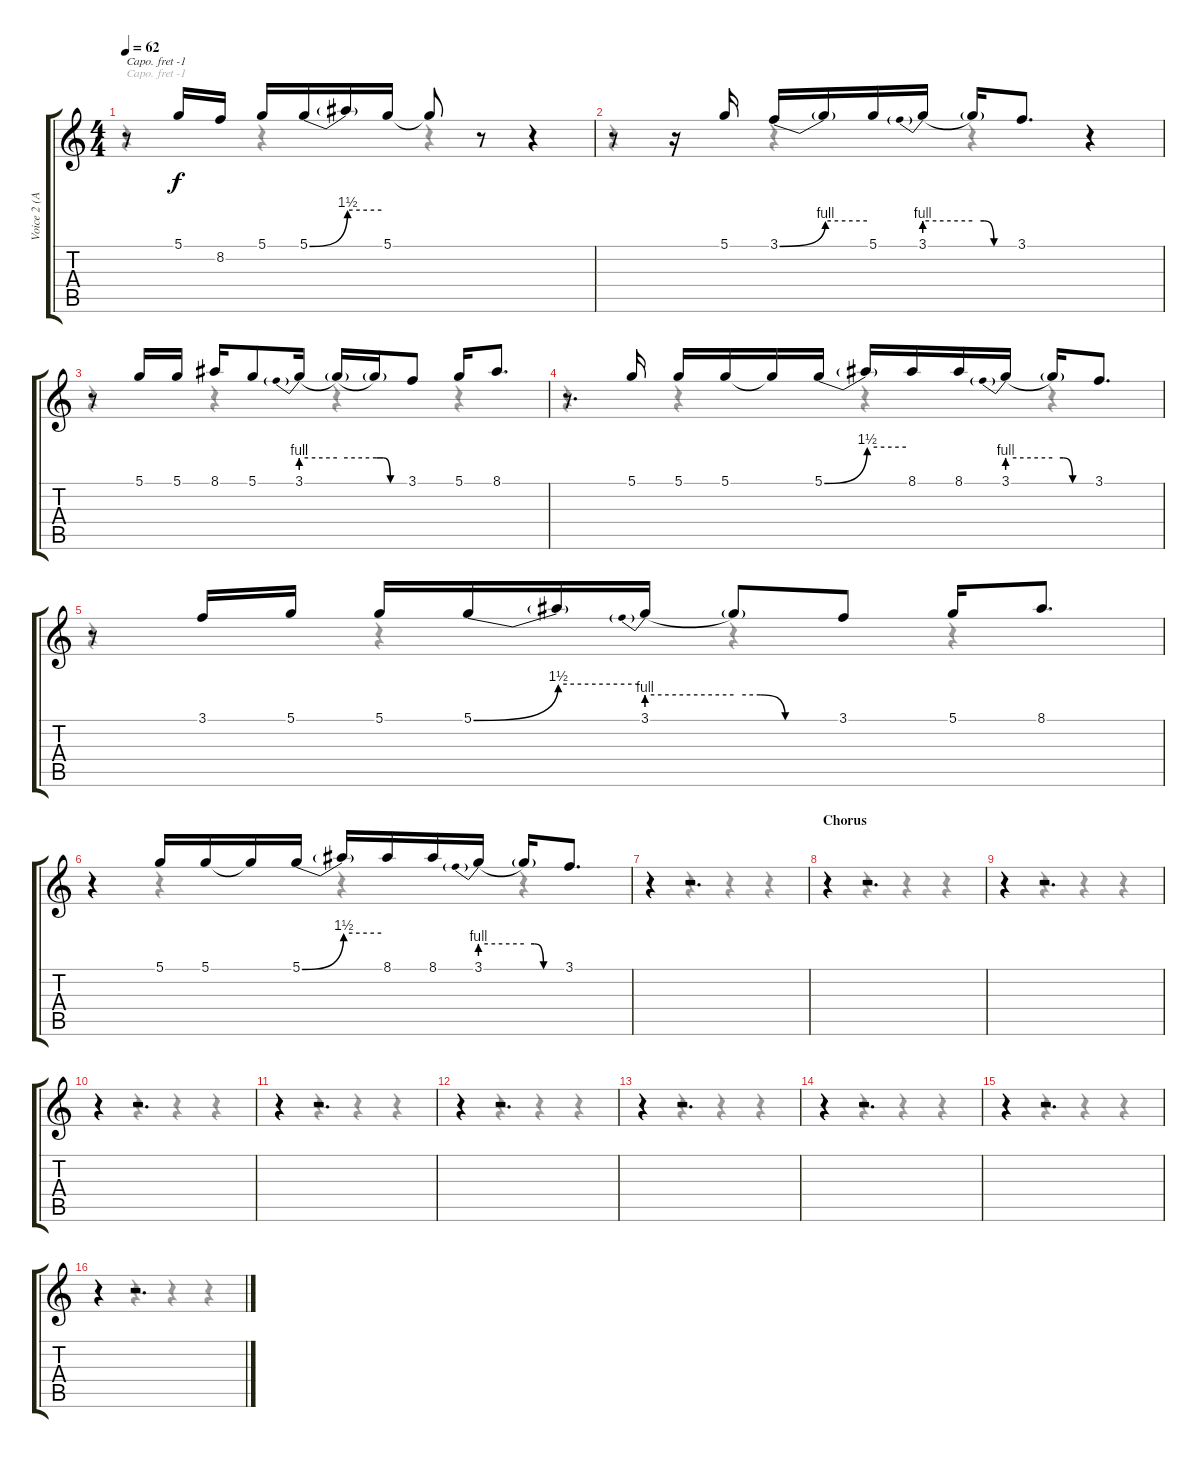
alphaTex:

\track ("Voice 2 (Axl)" "Voice 2 (A") {instrument electricbasspick}
\staff {score tabs}
\capo -1
\tuning (Eb4 Bb3 Gb3 Db3 Ab2 Eb2) {hide}
\voice
\ts (4 4)
\tempo 62
\clef g2
\ks c
r.8{dy f} 5.1.16 8.2.16 5.1.16 5.1{be (bend 0 0 60 6)}.16 5.1{be (hold 0 6 60 6) t}.16 5.1.16 5.1{t}.8 r.8 r.4 |
r.8 r.16 5.1.16 3.1{be (bend 0 0 60 4)}.16 3.1{be (hold 0 4 60 4) t}.16 5.1.16 3.1{be (prebend 0 4 60 4)}.16 3.1{be (custom 0 4 15 4 30 0 60 0) t}.16 3.1.8{d} r.4 |
r.8 5.1.16 5.1.16 8.1.16 5.1.8 3.1{be (prebend 0 4 60 4)}.16 3.1{be (hold 0 4 60 4) t}.16 3.1{be (custom 0 4 15 4 30 0 60 0) t}.16 3.1.8 5.1.16 8.1.8{d} |
r.8{d} 5.1.16 5.1.16 5.1.16 5.1{t}.16 5.1{be (bend 0 0 60 6)}.16 5.1{be (hold 0 6 60 6) t}.16 8.1.16 8.1.16 3.1{be (prebend 0 4 60 4)}.16 3.1{be (custom 0 4 15 4 30 0 60 0) t}.16 3.1.8{d} |
r.8 3.1.16 5.1.16 5.1.16 5.1{be (bend 0 0 60 6)}.16 5.1{be (hold 0 6 60 6) t}.16 3.1{be (prebend 0 4 60 4)}.16 3.1{be (custom 0 4 15 4 30 0 60 0) t}.8 3.1.8 5.1.16 8.1.8{d} |
r.4 5.1.16 5.1.16 5.1{t}.16 5.1{be (bend 0 0 60 6)}.16 5.1{be (hold 0 6 60 6) t}.16 8.1.16 8.1.16 3.1{be (prebend 0 4 60 4)}.16 3.1{be (custom 0 4 15 4 30 0 60 0) t}.16 3.1.8{d} |
r.4 r.2{d} |
\section ("" "Chorus")
r.4 r.2{d} |
r.4 r.2{d} |
r.4 r.2{d} |
r.4 r.2{d} |
r.4 r.2{d} |
r.4 r.2{d} |
r.4 r.2{d} |
r.4 r.2{d} |
r.4 r.2{d}
\voice
\clef g2
\ottava regular
\simile none
\ks c
r.4{dy f} r.4 r.4 r.4 |
r.4 r.4 r.4 r.4 |
r.4 r.4 r.4 r.4 |
r.4 r.4 r.4 r.4 |
r.4 r.4 r.4 r.4 |
r.4 r.4 r.4 r.4 |
r.4 r.4 r.4 r.4 |
r.4 r.4 r.4 r.4 |
r.4 r.4 r.4 r.4 |
r.4 r.4 r.4 r.4 |
r.4 r.4 r.4 r.4 |
r.4 r.4 r.4 r.4 |
r.4 r.4 r.4 r.4 |
r.4 r.4 r.4 r.4 |
r.4 r.4 r.4 r.4 |
r.4 r.4 r.4 r.4
